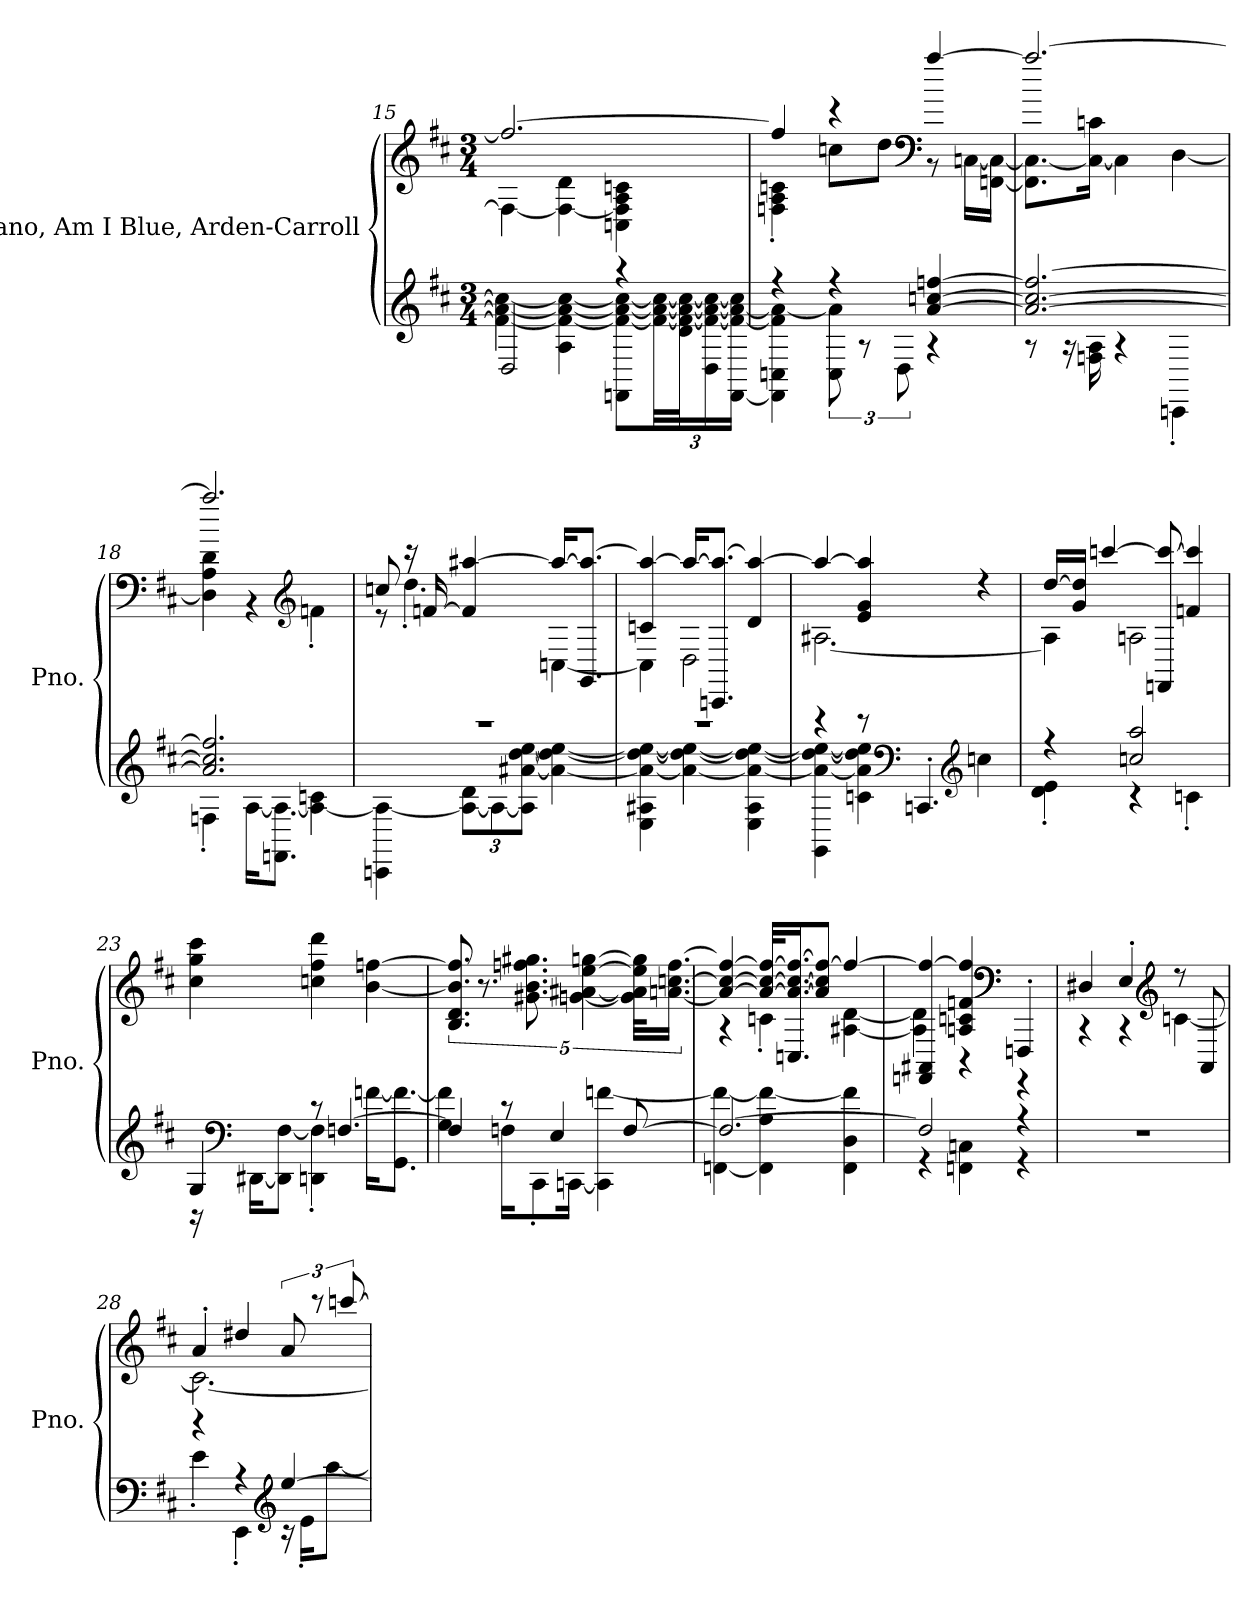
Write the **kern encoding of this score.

**kern	**kern
*part1	*part1
*staff2	*staff1
*I"Piano, Am I Blue, Arden-Carroll	*
*I'Pno.	*
*clefG2	*clefG2
*k[f#c#]	*k[f#c#]
*M3/4	*M3/4
=15	=15
*^	*^
2D/	4f\_ 4a\_ 4cc\_	2.ff/_	4F\_
.	4A\ 4f\_ 4a\_ 4cc\_	.	4F\_ 4d\
4r	8FFn\ 8f\_ 8a\_ 8cc\_L	.	4Cn\ 4F\] 4A\ 4cn\
.	48f\_ 48a\_ 48cc\_LL	.	.
.	48d\ 48f\_ 48a\_ 48cc\_J	.	.
.	24D\ 24f\_ 24a\_ 24cc\_	.	.
.	[24FF\ 24f\_ 24a\_ 24cc\]JJ	.	.
!!LO:PB:g=z	!!
=16	=16	=16	=16
4r	4FF\] 4Cn\ 4f\] 4a\_	4ff/]	4Fn\' 4A\' 4cn\'
4r	12C\ 12a\]	4r	8ccn\L
.	12r	.	.
.	.	.	8dd\J
.	12D\	.	.
*	*	*clefF4	*
[4a/ [4ccn/ [4ffn/	4r	[4aa/	8r
.	.	.	[16Cn\LL
.	.	.	[16FFn\ 16C\_JJ
=17	=17	=17	=17
2.a/_ 2.cc/_ 2.ff/_	8r	2.aa/_	8.FF\] 8.C\_L
.	16r	.	.
.	16Fn\ 16A\	.	16C\_ 16cn\Jk
.	4r	.	4C\]
.	4CCn'\	.	[4D\
=18	=18	=18	=18
2.a/] 2.cc/] 2.ff/]	4Fn'\	2.aa/]	4D\] 4A\ 4d\
.	[16A\KL	.	4r
.	8.FFn\ 8.A\_J	.	.
*	*	*clefG2	*
.	4A\_ 4cn\	.	4fn'\
=19	=19	=19	=19
2.r	4CCn\ 4A\_	8ccn/	8r
.	.	16r	4.dd'\
.	.	[16fn/	.
*	*Xbrackettup	*	*
.	12A\_ 12d\L	4f/] [4aa#X/	.
.	12A\_	.	.
.	12A\] [12a#X\ [12dd\ [12ee\J	.	.
.	4a#\_ 4dd\_ 4ee\_	16aa#/KL_	[4Cn\
.	.	8.GG/ 8.aa#/_J	.
!!LO:LB:g=z	!!
=20	=20	=20	=20
2.r	4E\ 4A#X\ 4a#\_ 4dd\_ 4ee\_	4cn/ 4aa#/_	4C\]
.	4a#\_ 4dd\_ 4ee\_	16aa#/KL_	2D\
.	.	8.CCn/ 8.aa#/_J	.
.	4E\ 4A#\ 4a#\_ 4dd\_ 4ee\_	4d/ 4aa#/_	.
=21	=21	=21	=21
4r	4GG\ 4a#\_ 4dd\_ 4ee\_	4aa#/_	[2.A#X\
8r	4cn\ 4a#\] 4dd\] 4ee\]	4e/ 4g/ 4aa#/]	.
*clefF4	*	*	*
4.CCn'/	.	.	.
*clefG2	*	*	*
.	4ccn\	4r	.
=22	=22	=22	=22
4r	4d\' 4e\'	[16dd/LL	4A#\]
.	.	16g/ 16dd/]JJ	.
.	.	[4cccn/	.
2ccn/ 2aa/	4r	.	2An\
.	.	8FFn/ 8ccc/_	.
.	4cn'\	4fn/ 4ccc/]	.
*	*	*v	*v
=23	=23	=23
4G/	16r	4cc#\ 4gg\ 4ccc#\
*clefF4	*	*
.	[16DD#X\KL	.
.	8DD#\] [8F#\J	.
8r	4DDn\' 4F#\]'	4ccn\ 4ff#\ 4ddd\
[4.Fn/	.	.
.	[16fn\KL	[4b\ [4ffn\
.	8.GG\ 8.f\_J	.
!!LO:LB:g=z
=24	=24	=24
4F/]	4G\ 4f\]	10.B/ 10.d/ 10.b/] 10.ff/]
.	.	10.r
8r	16Fn\KL	.
.	.	10.g#X\ 10.b\ 10.ffn\ 10.gg#X\
.	8CC#'\	.
4E/	.	.
.	[16CCn\Jk	.
.	.	[5gn\ [5a#X\ [5ee\ [5ggn\
.	4CC\] [4fn\	.
[8F/	.	.
.	.	40g\] 40a#\] 40ee\] 40gg\]KLL
.	.	[20.an\ [20.ccn\ [20.ff\JJ
=25	=25	=25
*	*	*^
2.F/_	[4FFn\ 4f\_	4a/_ 4cc/_ 4ff/_	4r
.	4FF\] 4A\ 4f\_	32a/_ 32cc/_ 32ff/_KLL	4cn'\
.	.	16.Cn/ 16.a/_ 16.cc/_ 16.ff/_J	.
.	.	8a/] 8cc/] 8ff/_J	.
.	4FF\ 4D\ 4f\]	4ff/_	[4A#X\ [4d\
=26	=26	=26	=26
2F/]	4r	4FFn/ 4AA#X/ 4ff/_	4A#\] 4d\]
.	4FFn\ 4Cn\	4An/ 4cn/ 4fn/ 4ff/]	4r
*	*	*clefF4	*
4r	4r	4FFFn'/	4r
*v	*v	*	*
=27	=27	=27
2.r	4D#X/	4r
.	4E'/	4r
*	*clefG2	*
.	8r	[4cn\
.	8AA/	.
!!LO:LB:g=z	!!
=28	=28	=28
*^	*	*
4r	4e'\	4a'/	2.c\_
4r	4EE'\	4dd#X/	.
*clefG2	*	*	*
[4ee/	16r	12a/	.
.	16e'\KL	.	.
.	.	12r	.
.	[8aa\J	.	.
.	.	[12cccn/	.
*v	*v	*	*
*	*v	*v
=	=
*-	*-
